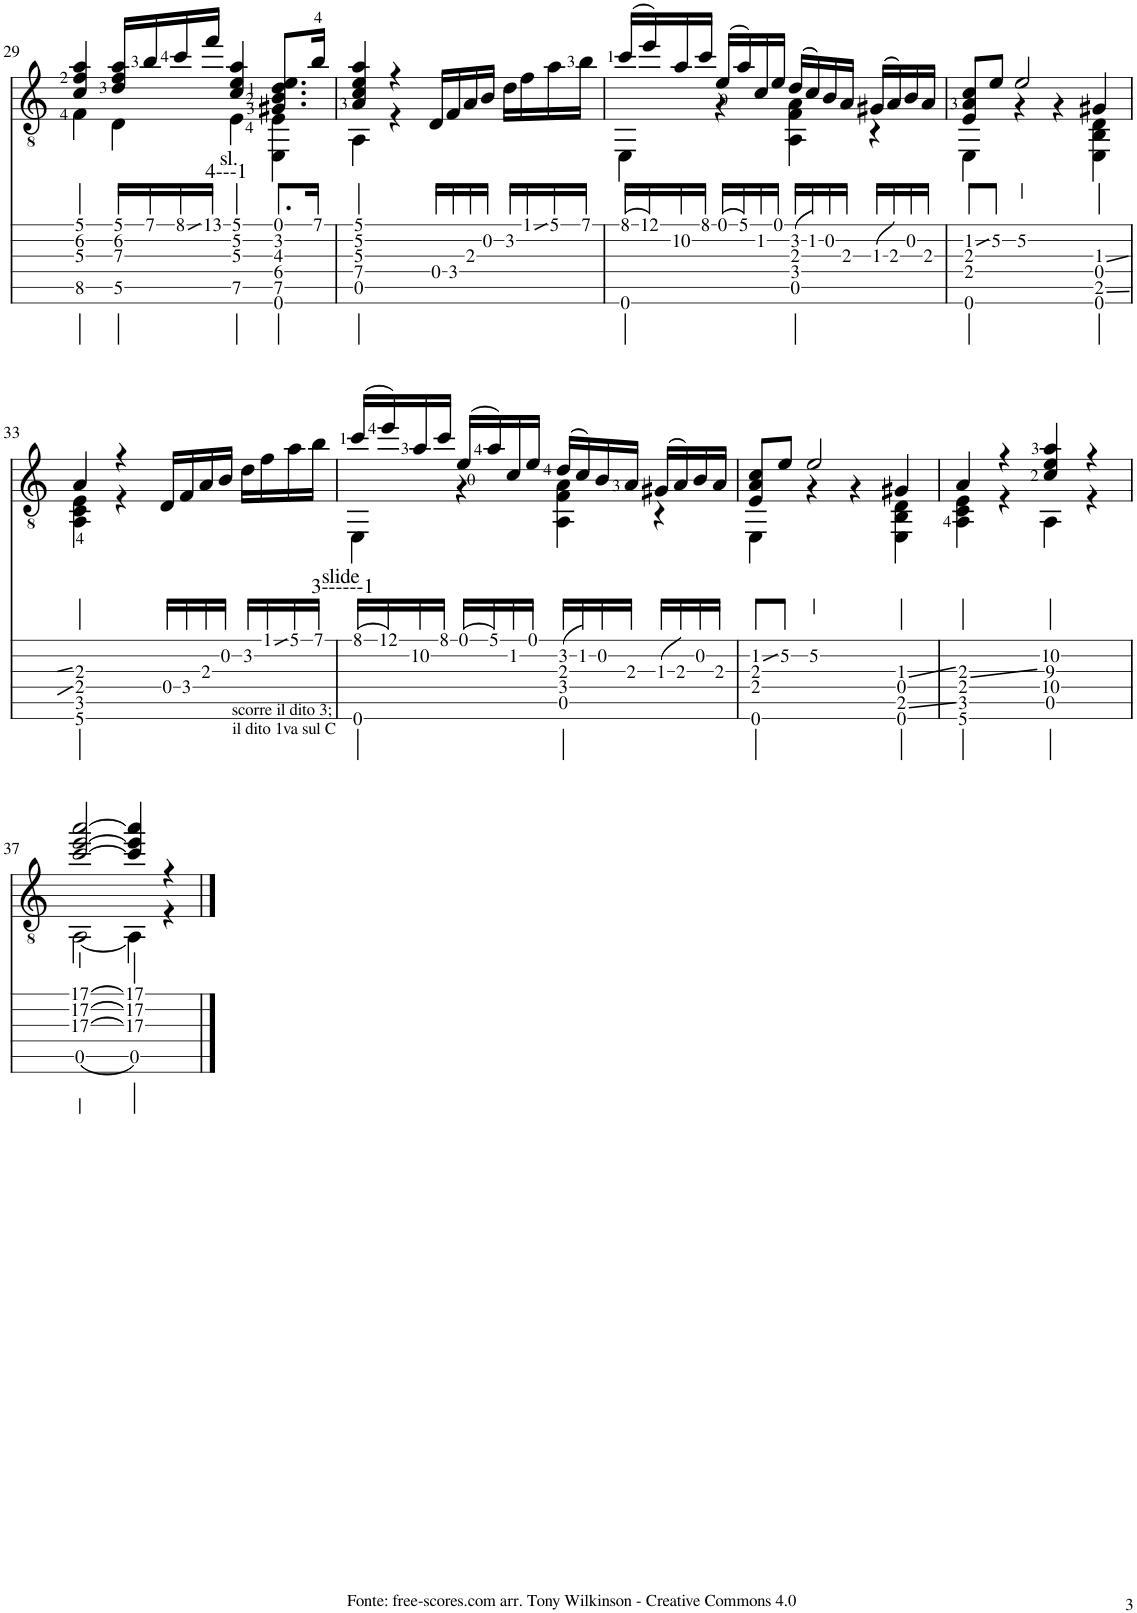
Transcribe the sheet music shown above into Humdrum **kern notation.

**kern	**kern
*part2	*part1
*staff2	*staff1
*I"Chitarra classica (Intavolatura)	*I"Chitarra classica, Intro.
!!LO:PB:g=z
*	*clefGv2
*k[]	*k[]
*M4/4	*M4/4
=29	=29
*^	*^
4c/ 4f/ 4a/	4F\	4c/ 4f/ 4a/	4F\
16d/ 16f/ 16a/LL	4D\	16d/ 16f/ 16a/LL	4D\
16b/	.	16b/	.
16cc/	.	16cc/	.
!LO:TX:a:t=4---1	!	!	!
!LO:TX:a:t=sl.	!	!	!
16ff/JJ	.	16ff/JJ	.
4c/ 4e/ 4a/	4E\	4c/ 4e/ 4a/	4E\
8.G#X/ 8.B/ 8.d/ 8.e/L	4EE\ 4E\	8.G#X/ 8.B/ 8.d/ 8.e/L	4EE\ 4E\
16b/Jk	.	16b/Jk	.
=30	=30	=30	=30
4A/ 4c/ 4e/ 4a/	4AA\	4A/ 4c/ 4e/ 4a/	4AA\
4r	4r	4r	4r
16D/LL	2ryy	16D/LL	2ryy
16F/	.	16F/	.
16A/	.	16A/	.
16B/JJ	.	16B/JJ	.
16d/LL	.	16d\LL	.
16f/	.	16f\	.
16a/	.	16a\	.
16b/JJ	.	16b\JJ	.
=31	=31	=31	=31
(16cc/LL	4EE\	(16cc/LL	4EE\
16ee/)	.	16ee/)	.
16a/	.	16a/	.
16cc/JJ	.	16cc/JJ	.
(16e/LL	4r	(16e/LL	4r
16a/)	.	16a/)	.
16c/	.	16c/	.
16e/JJ	.	16e/JJ	.
(16d/LL	4AA\ 4F\ 4A\	(16d/LL	4AA\ 4F\ 4A\
16c/)	.	16c/)	.
16B/	.	16B/	.
16A/JJ	.	16A/JJ	.
(16G#X/LL	4r	(16G#X/LL	4r
16A/)	.	16A/)	.
16B/	.	16B/	.
16A/JJ	.	16A/JJ	.
=32	=32	=32	=32
8E/ 8A/ 8c/L	4EE\	8E/ 8A/ 8c/L	4EE\
8e/J	.	8e/J	.
2e/	4r	2e/	4r
.	4r	.	4r
4G#X/	4EE\ 4BB\ 4D\	4G#X/	4EE\ 4BB\ 4D\
!!LO:LB:g=z	!!
=33	=33	=33	=33
4A/	4AA\ 4C\ 4E\	4A/	4AA\ 4C\ 4E\
4r	4r	4r	4r
!LO:TX:a:t=scorre il dito 3;	!	!	!
!LO:TX:a:t=il dito 1va sul C	!	!	!
16D/LL	2ryy	16D/LL	2ryy
16F/	.	16F/	.
16A/	.	16A/	.
16B/JJ	.	16B/JJ	.
16d/LL	.	16d\LL	.
16f/	.	16f\	.
16a/	.	16a\	.
!LO:TX:a:t=3------1	!	!	!
!LO:TX:a:t=slide	!	!	!
16b/JJ	.	16b\JJ	.
=34	=34	=34	=34
(16cc/LL	4EE\	(16cc/LL	4EE\
16ee/)	.	16ee/)	.
16a/	.	16a/	.
16cc/JJ	.	16cc/JJ	.
(16e/LL	4r	(16e/LL	4r
16a/)	.	16a/)	.
16c/	.	16c/	.
16e/JJ	.	16e/JJ	.
(16d/LL	4AA\ 4F\ 4A\	(16d/LL	4AA\ 4F\ 4A\
16c/)	.	16c/)	.
16B/	.	16B/	.
16A/JJ	.	16A/JJ	.
(16G#X/LL	4r	(16G#X/LL	4r
16A/)	.	16A/)	.
16B/	.	16B/	.
16A/JJ	.	16A/JJ	.
=35	=35	=35	=35
8E/ 8A/ 8c/L	4EE\	8E/ 8A/ 8c/L	4EE\
8e/J	.	8e/J	.
2e/	4r	2e/	4r
.	4r	.	4r
4G#X/	4EE\ 4BB\ 4D\	4G#X/	4EE\ 4BB\ 4D\
=36	=36	=36	=36
4A/	4AA\ 4C\ 4E\	4A/	4AA\ 4C\ 4E\
4r	4r	4r	4r
4c/ 4e/ 4a/	4AA\	4c/ 4e/ 4a/	4AA\
4r	4r	4r	4r
!!LO:LB:g=z	!!
=37	=37	=37	=37
[2cc/ [2ee/ [2aa/	[2AA\	[2cc/ [2ee/ [2aa/	[2AA\
4cc/] 4ee/] 4aa/]	4AA\]	4cc/] 4ee/] 4aa/]	4AA\]
4r	4r	4r	4r
*v	*v	*	*
*	*v	*v
==	==
*-	*-
